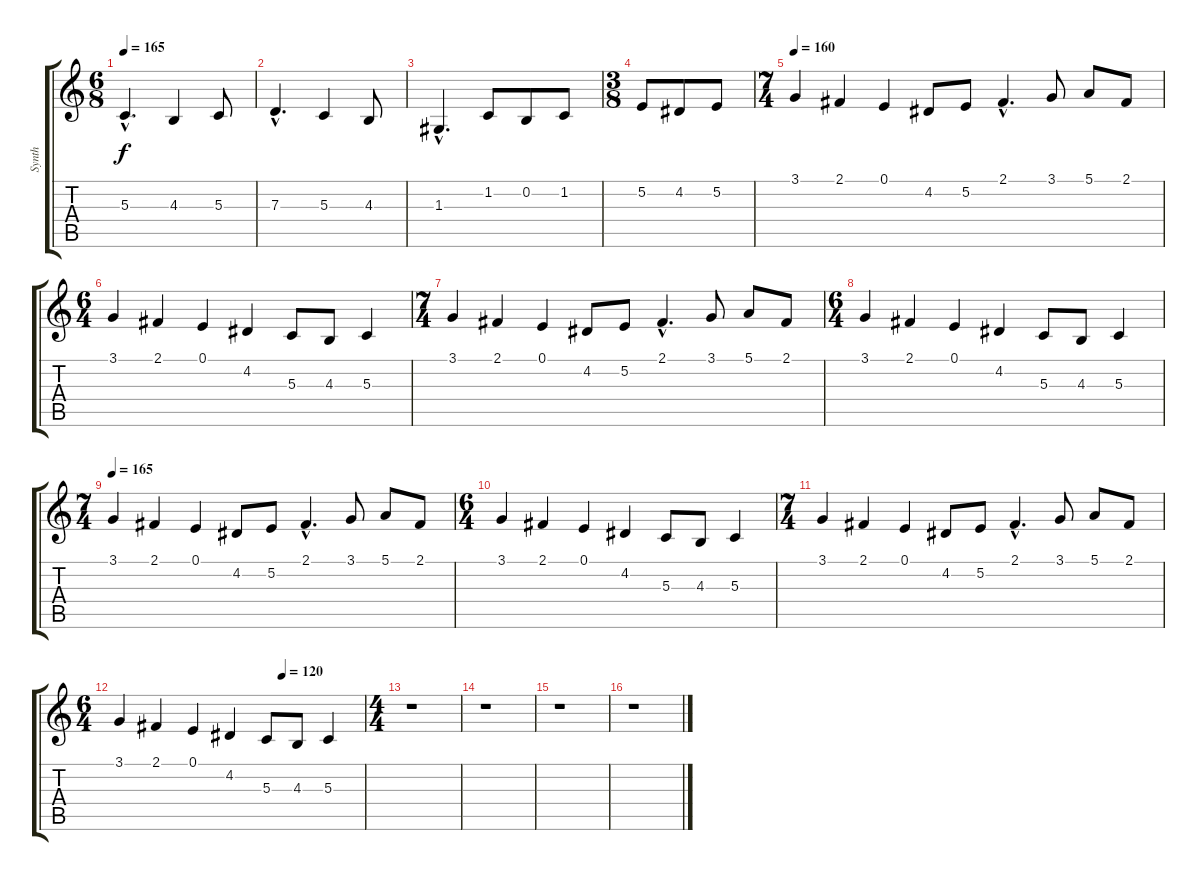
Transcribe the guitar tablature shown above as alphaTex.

\track ("Synth" "Synth") {instrument pad4choir}
\staff {score tabs}
\tuning (E4 B3 G3 D3 A2 E2) {hide}
\ts (6 8)
\tempo 165
\clef g2
\ks c
5.3{hac}.4{d dy f} 4.3.4 5.3.8 |
7.3{hac}.4{d} 5.3.4 4.3.8 |
1.3{hac}.4{d} 1.2.8 0.2.8 1.2.8 |
\ts (3 8)
5.2.8 4.2.8 5.2.8 |
\ts (7 4)
\tempo 160
3.1.4 2.1.4 0.1.4 4.2.8 5.2.8 2.1{hac}.4{d} 3.1.8 5.1.8 2.1.8 |
\ts (6 4)
3.1.4 2.1.4 0.1.4 4.2.4 5.3.8 4.3.8 5.3.4 |
\ts (7 4)
3.1.4 2.1.4 0.1.4 4.2.8 5.2.8 2.1{hac}.4{d} 3.1.8 5.1.8 2.1.8 |
\ts (6 4)
3.1.4 2.1.4 0.1.4 4.2.4 5.3.8 4.3.8 5.3.4 |
\ts (7 4)
\tempo 165
3.1.4 2.1.4 0.1.4 4.2.8 5.2.8 2.1{hac}.4{d} 3.1.8 5.1.8 2.1.8 |
\ts (6 4)
3.1.4 2.1.4 0.1.4 4.2.4 5.3.8 4.3.8 5.3.4 |
\ts (7 4)
3.1.4 2.1.4 0.1.4 4.2.8 5.2.8 2.1{hac}.4{d} 3.1.8 5.1.8 2.1.8 |
\ts (6 4)
\tempo (120 0.6666666666666666)
3.1.4 2.1.4 0.1.4 4.2.4 5.3.8 4.3.8 5.3.4 |
\ts (4 4)
r.1 |
r.1 |
r.1 |
r.1
